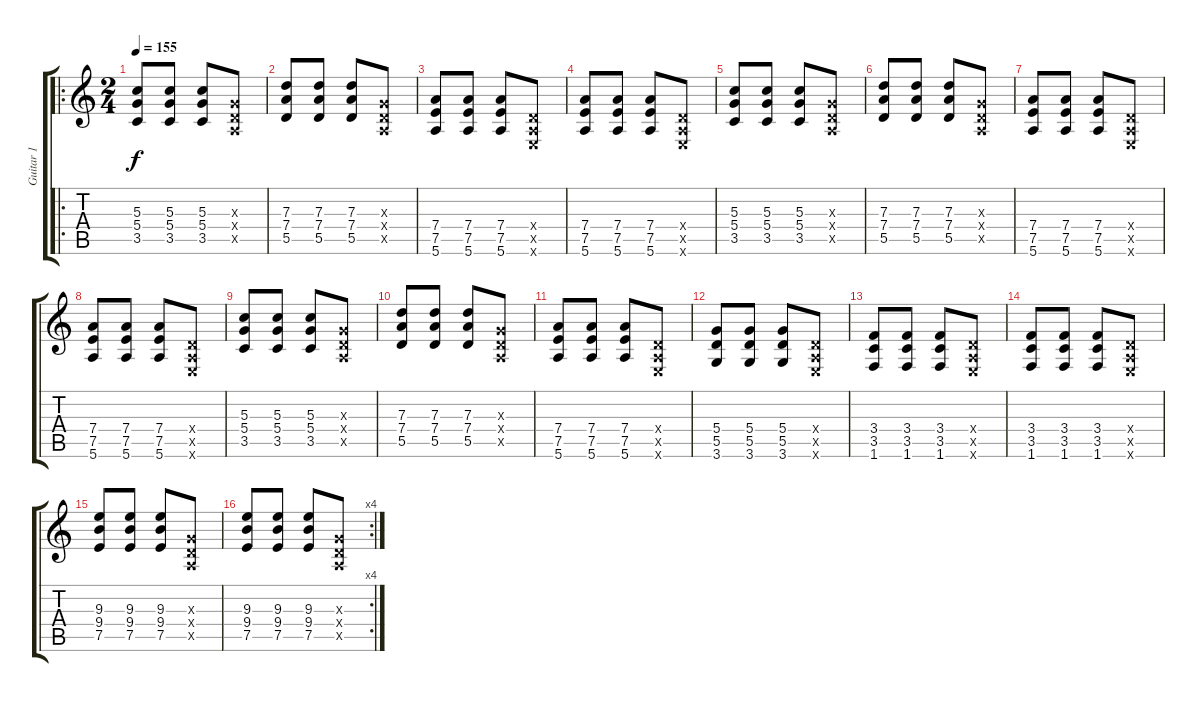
\track ("Guitar 1" "Guitar 1") {instrument distortionguitar}
\staff {score tabs}
\tuning (E4 B3 G3 D3 A2 E2) {hide}
\ro
\ts (2 4)
\tempo 155
\clef g2
\ks c
(5.3 5.4 3.5).8{dy f} (5.3 5.4 3.5).8 (5.3 5.4 3.5).8 (0.3{x} 0.4{x} 0.5{x}).8 |
(7.3 7.4 5.5).8 (7.3 7.4 5.5).8 (7.3 7.4 5.5).8 (0.3{x} 0.4{x} 0.5{x}).8 |
(7.4 7.5 5.6).8 (7.4 7.5 5.6).8 (7.4 7.5 5.6).8 (0.4{x} 0.5{x} 0.6{x}).8 |
(7.4 7.5 5.6).8 (7.4 7.5 5.6).8 (7.4 7.5 5.6).8 (0.4{x} 0.5{x} 0.6{x}).8 |
(5.3 5.4 3.5).8 (5.3 5.4 3.5).8 (5.3 5.4 3.5).8 (0.3{x} 0.4{x} 0.5{x}).8 |
(7.3 7.4 5.5).8 (7.3 7.4 5.5).8 (7.3 7.4 5.5).8 (0.3{x} 0.4{x} 0.5{x}).8 |
(7.4 7.5 5.6).8 (7.4 7.5 5.6).8 (7.4 7.5 5.6).8 (0.4{x} 0.5{x} 0.6{x}).8 |
(7.4 7.5 5.6).8 (7.4 7.5 5.6).8 (7.4 7.5 5.6).8 (0.4{x} 0.5{x} 0.6{x}).8 |
(5.3 5.4 3.5).8 (5.3 5.4 3.5).8 (5.3 5.4 3.5).8 (0.3{x} 0.4{x} 0.5{x}).8 |
(7.3 7.4 5.5).8 (7.3 7.4 5.5).8 (7.3 7.4 5.5).8 (0.3{x} 0.4{x} 0.5{x}).8 |
(7.4 7.5 5.6).8 (7.4 7.5 5.6).8 (7.4 7.5 5.6).8 (0.4{x} 0.5{x} 0.6{x}).8 |
(5.4 5.5 3.6).8 (5.4 5.5 3.6).8 (5.4 5.5 3.6).8 (0.4{x} 0.5{x} 0.6{x}).8 |
(3.4 3.5 1.6).8 (3.4 3.5 1.6).8 (3.4 3.5 1.6).8 (0.4{x} 0.5{x} 0.6{x}).8 |
(3.4 3.5 1.6).8 (3.4 3.5 1.6).8 (3.4 3.5 1.6).8 (0.4{x} 0.5{x} 0.6{x}).8 |
(9.3 9.4 7.5).8 (9.3 9.4 7.5).8 (9.3 9.4 7.5).8 (0.3{x} 0.4{x} 0.5{x}).8 |
\rc 4
(9.3 9.4 7.5).8 (9.3 9.4 7.5).8 (9.3 9.4 7.5).8 (0.3{x} 0.4{x} 0.5{x}).8
